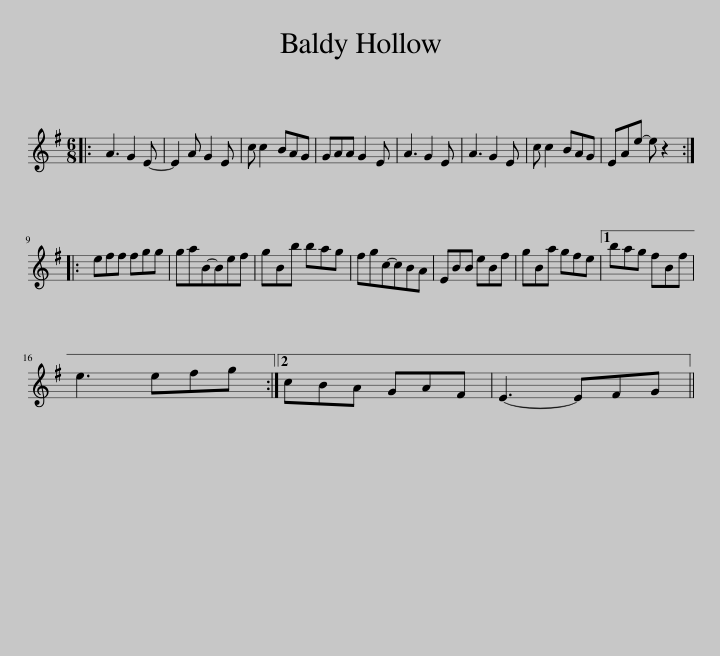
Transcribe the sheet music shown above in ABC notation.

X:1
L:1/8
M:6/8
I:linebreak $
K:G
V:1 treble
V:1
|: A3 G2 E- | E2 A G2 E | c c2 BAG | GAA G2 E | A3 G2 E | %5
 A3 G2 E | c c2 BAG | EAe- e z2 ::$ eff fgg | gaB-Bef | %10
 gBb bag | fgc-cBA | EBB eBf | gBa gfe |1 bag fBf |$ %15
 e3 efg :|2 cBA GAF | E3- EFG || %18
